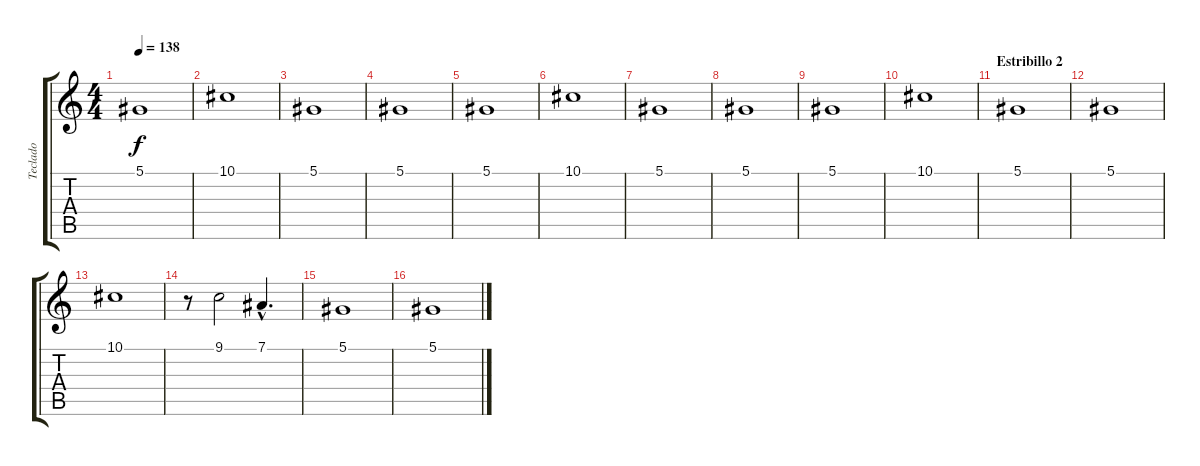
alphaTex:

\track ("Teclado" "Teclado") {instrument churchorgan}
\staff {score tabs}
\tuning (Eb4 Bb3 Gb3 Db3 Ab2 Eb2) {hide}
\ts (4 4)
\tempo 138
\clef g2
\ks c
5.1.1{dy f} |
10.1.1 |
5.1.1 |
5.1.1 |
5.1.1 |
10.1.1 |
5.1.1 |
5.1.1 |
5.1.1 |
10.1.1 |
\section ("" "Estribillo 2")
5.1.1 |
5.1.1 |
10.1.1 |
r.8 9.1.2 7.1{hac}.4{d} |
5.1.1 |
5.1.1
